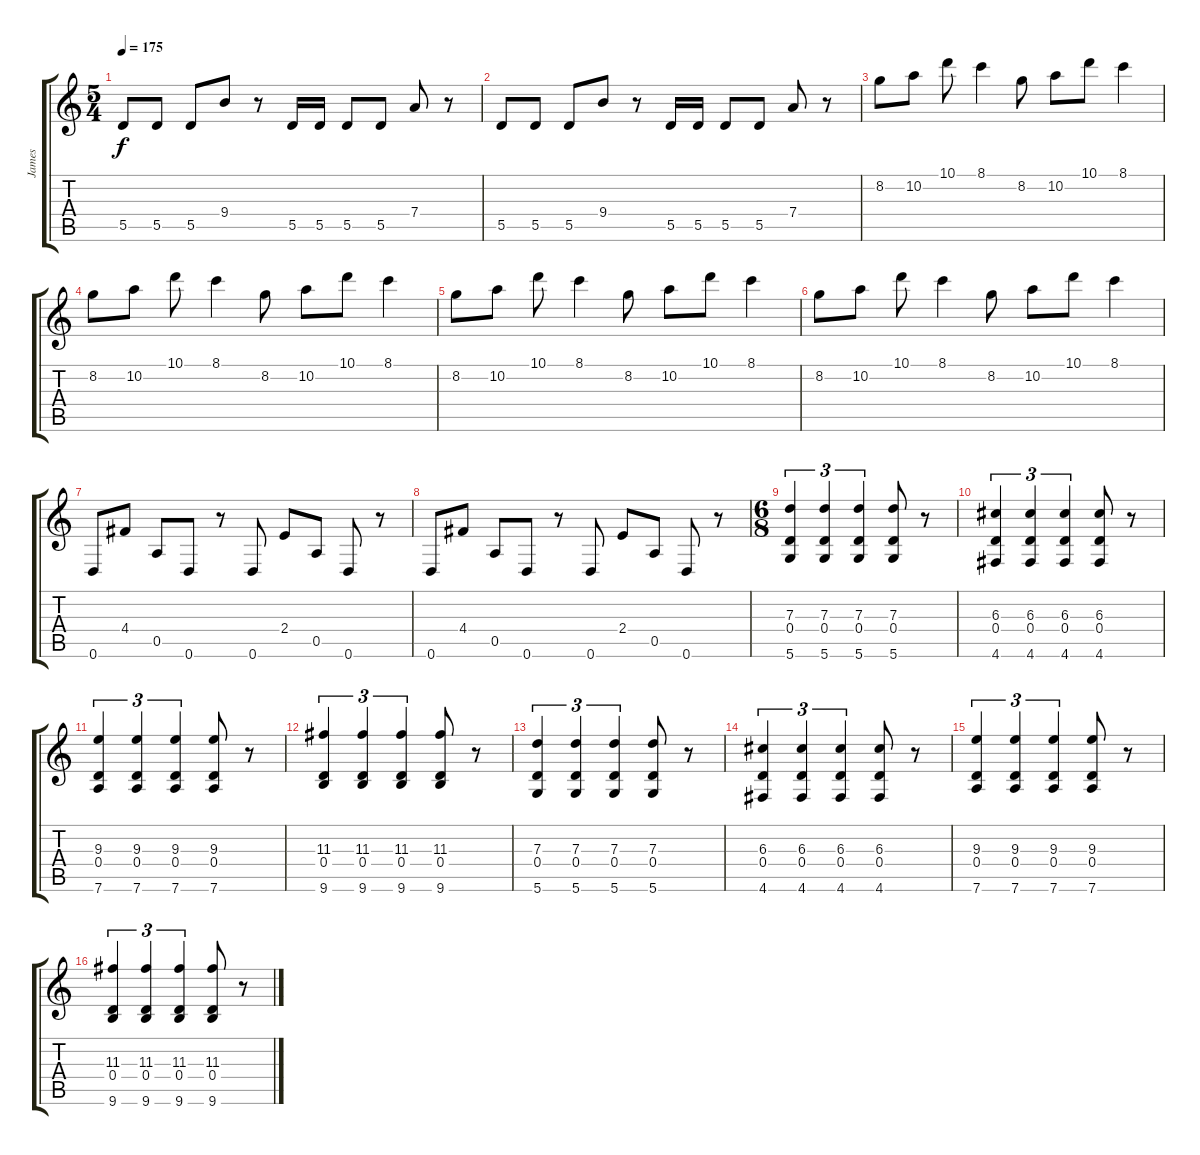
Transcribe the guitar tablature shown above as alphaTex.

\track ("James" "James") {instrument overdrivenguitar}
\staff {score tabs}
\tuning (E4 B3 G3 D3 A2 D2) {hide}
\ts (5 4)
\tempo 175
\clef g2
\ks c
5.5.8{dy f} 5.5.8 5.5.8 9.4.8 r.8 5.5.16 5.5.16 5.5.8 5.5.8 7.4.8 r.8 |
5.5.8 5.5.8 5.5.8 9.4.8 r.8 5.5.16 5.5.16 5.5.8 5.5.8 7.4.8 r.8 |
8.2.8 10.2.8 10.1.8 8.1.4 8.2.8 10.2.8 10.1.8 8.1.4 |
8.2.8 10.2.8 10.1.8 8.1.4 8.2.8 10.2.8 10.1.8 8.1.4 |
8.2.8 10.2.8 10.1.8 8.1.4 8.2.8 10.2.8 10.1.8 8.1.4 |
8.2.8 10.2.8 10.1.8 8.1.4 8.2.8 10.2.8 10.1.8 8.1.4 |
0.6.8 4.4.8 0.5.8 0.6.8 r.8 0.6.8 2.4.8 0.5.8 0.6.8 r.8 |
0.6.8 4.4.8 0.5.8 0.6.8 r.8 0.6.8 2.4.8 0.5.8 0.6.8 r.8 |
\ts (6 8)
(7.3 0.4 5.6).4{tu (3 2) instrument distortionguitar} (7.3 0.4 5.6).4{tu (3 2)} (7.3 0.4 5.6).4{tu (3 2)} (7.3 0.4 5.6).8 r.8 |
(6.3 0.4 4.6).4{tu (3 2)} (6.3 0.4 4.6).4{tu (3 2)} (6.3 0.4 4.6).4{tu (3 2)} (6.3 0.4 4.6).8 r.8 |
(9.3 0.4 7.6).4{tu (3 2)} (9.3 0.4 7.6).4{tu (3 2)} (9.3 0.4 7.6).4{tu (3 2)} (9.3 0.4 7.6).8 r.8 |
(11.3 0.4 9.6).4{tu (3 2)} (11.3 0.4 9.6).4{tu (3 2)} (11.3 0.4 9.6).4{tu (3 2)} (11.3 0.4 9.6).8 r.8 |
(7.3 0.4 5.6).4{tu (3 2)} (7.3 0.4 5.6).4{tu (3 2)} (7.3 0.4 5.6).4{tu (3 2)} (7.3 0.4 5.6).8 r.8 |
(6.3 0.4 4.6).4{tu (3 2)} (6.3 0.4 4.6).4{tu (3 2)} (6.3 0.4 4.6).4{tu (3 2)} (6.3 0.4 4.6).8 r.8 |
(9.3 0.4 7.6).4{tu (3 2)} (9.3 0.4 7.6).4{tu (3 2)} (9.3 0.4 7.6).4{tu (3 2)} (9.3 0.4 7.6).8 r.8 |
(11.3 0.4 9.6).4{tu (3 2)} (11.3 0.4 9.6).4{tu (3 2)} (11.3 0.4 9.6).4{tu (3 2)} (11.3 0.4 9.6).8 r.8
